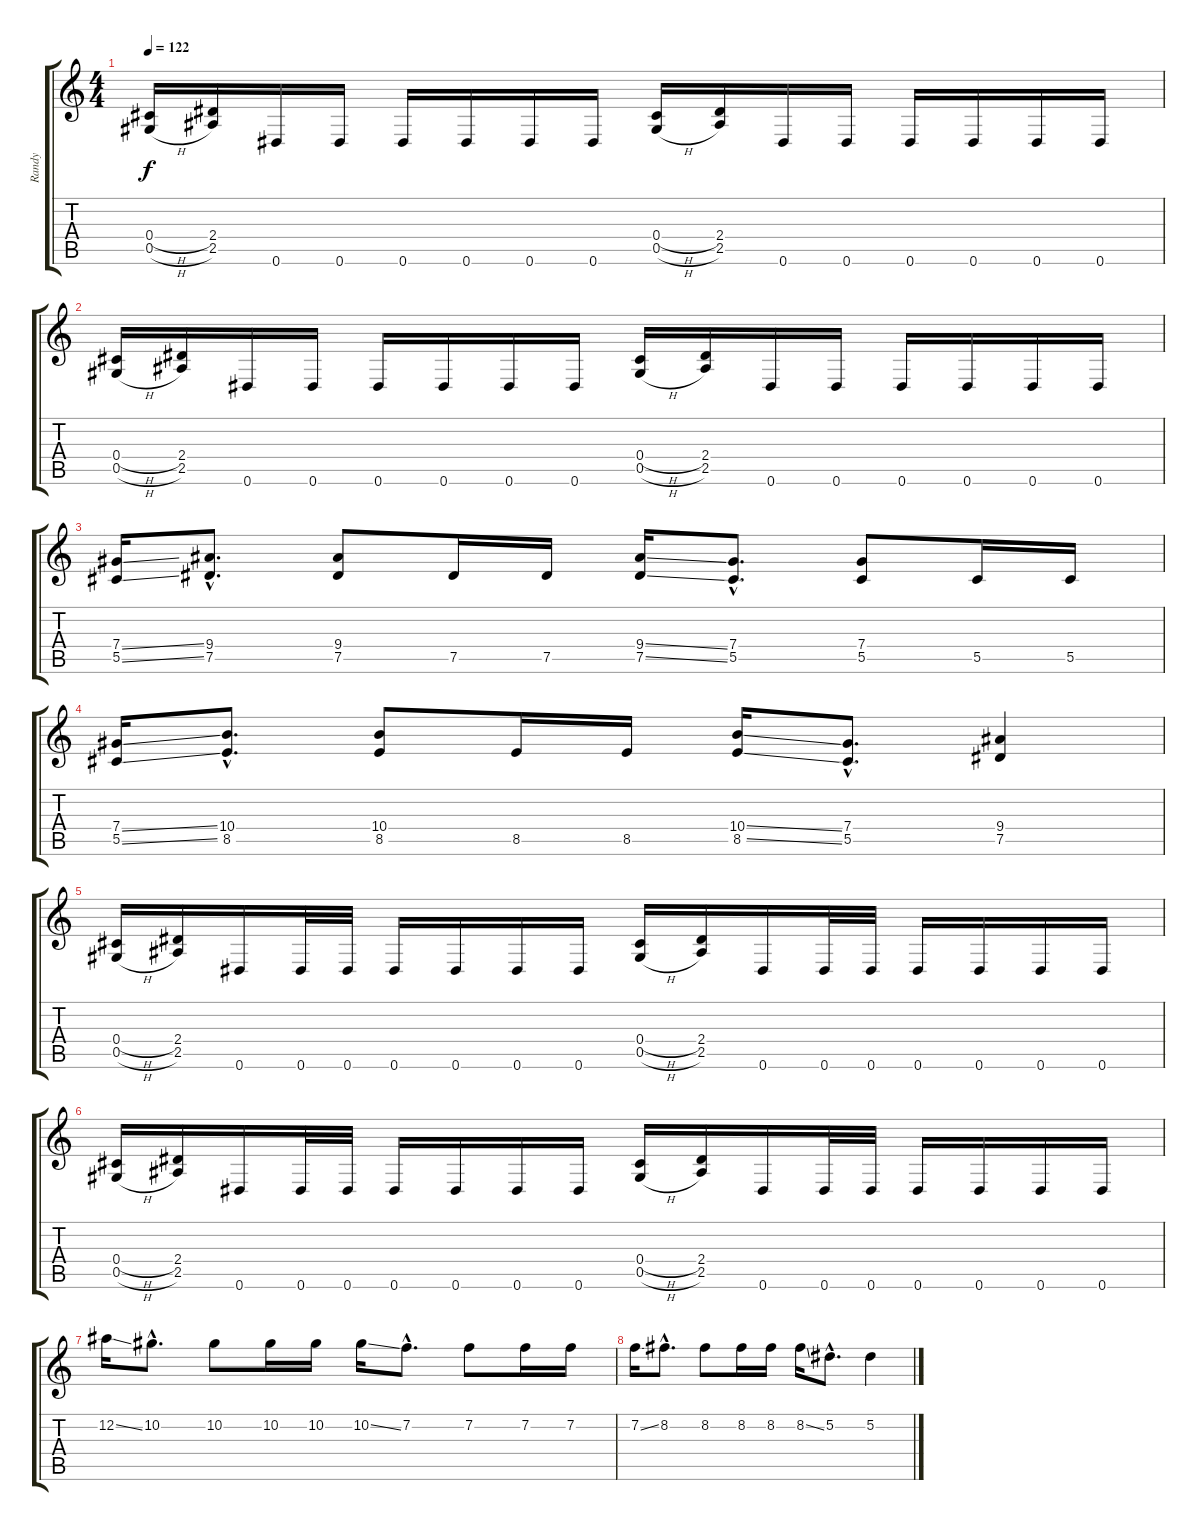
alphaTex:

\track ("Randy" "Randy") {instrument distortionguitar}
\staff {score tabs}
\tuning (Eb4 Bb3 Gb3 Db3 Ab2 Eb2) {hide}
\ts (4 4)
\tempo 122
\clef g2
\ks c
(0.4{h} 0.5{h}).16{dy f} (2.4 2.5).16 0.6.16 0.6.16 0.6.16 0.6.16 0.6.16 0.6.16 (0.4{h} 0.5{h}).16 (2.4 2.5).16 0.6.16 0.6.16 0.6.16 0.6.16 0.6.16 0.6.16 |
(0.4{h} 0.5{h}).16 (2.4 2.5).16 0.6.16 0.6.16 0.6.16 0.6.16 0.6.16 0.6.16 (0.4{h} 0.5{h}).16 (2.4 2.5).16 0.6.16 0.6.16 0.6.16 0.6.16 0.6.16 0.6.16 |
(7.4{ss} 5.5{ss}).16 (9.4{hac} 7.5{hac}).8{d} (9.4 7.5).8 7.5.16 7.5.16 (9.4{ss} 7.5{ss}).16 (7.4{hac} 5.5{hac}).8{d} (7.4 5.5).8 5.5.16 5.5.16 |
(7.4{ss} 5.5{ss}).16 (10.4{hac} 8.5{hac}).8{d} (10.4 8.5).8 8.5.16 8.5.16 (10.4{ss} 8.5{ss}).16 (7.4{hac} 5.5{hac}).8{d} (9.4 7.5).4 |
(0.4{h} 0.5{h}).16 (2.4 2.5).16 0.6.16 0.6.32 0.6.32 0.6.16 0.6.16 0.6.16 0.6.16 (0.4{h} 0.5{h}).16 (2.4 2.5).16 0.6.16 0.6.32 0.6.32 0.6.16 0.6.16 0.6.16 0.6.16 |
(0.4{h} 0.5{h}).16 (2.4 2.5).16 0.6.16 0.6.32 0.6.32 0.6.16 0.6.16 0.6.16 0.6.16 (0.4{h} 0.5{h}).16 (2.4 2.5).16 0.6.16 0.6.32 0.6.32 0.6.16 0.6.16 0.6.16 0.6.16 |
12.2{ss}.16 10.2{hac}.8{d} 10.2.8 10.2.16 10.2.16 10.2{ss}.16 7.2{hac}.8{d} 7.2.8 7.2.16 7.2.16 |
7.2{ss}.16 8.2{hac}.8{d} 8.2.8 8.2.16 8.2.16 8.2{ss}.16 5.2{hac}.8{d} 5.2.4
